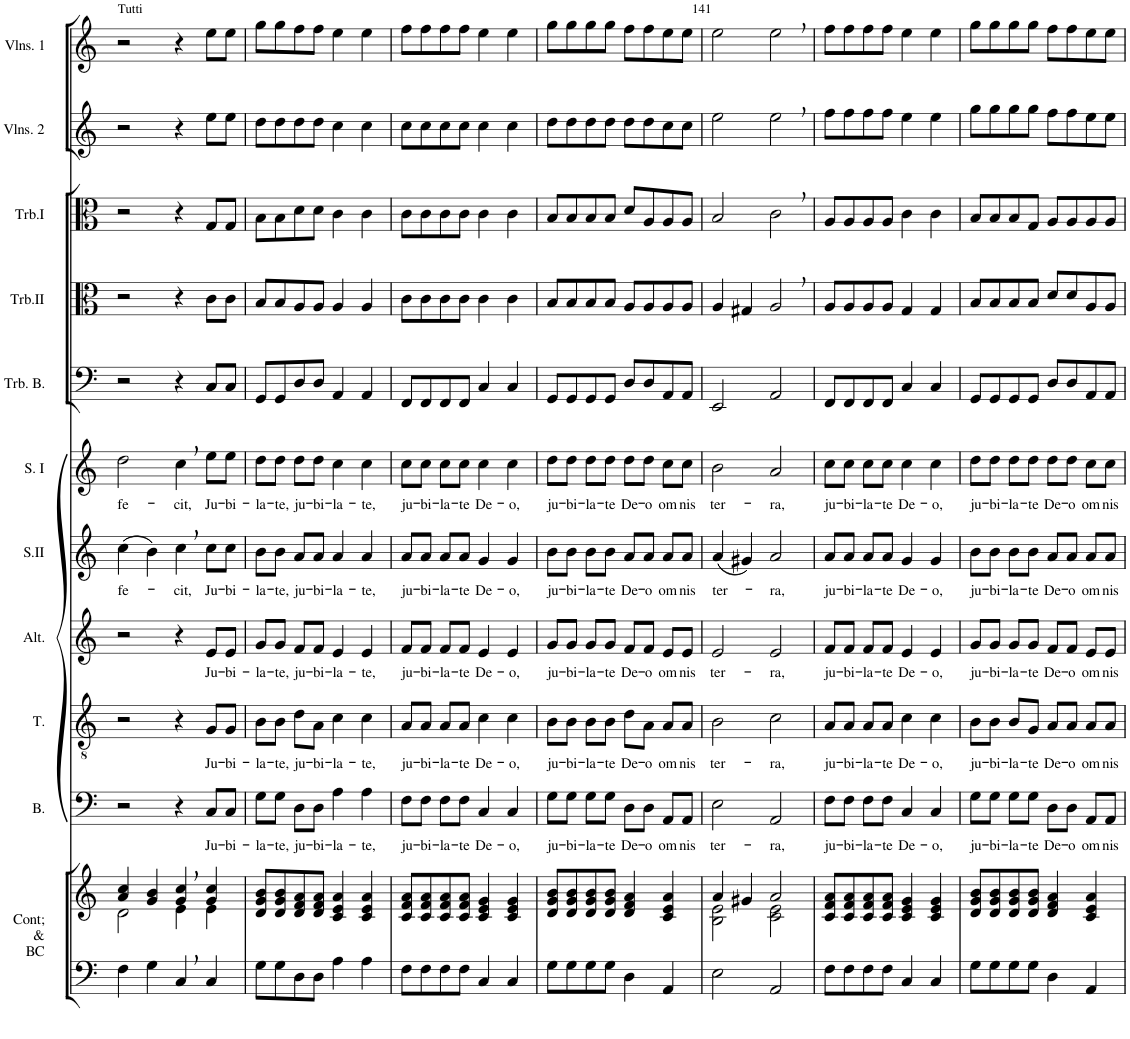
**kern	**kern	**kern	**text	**kern	**text	**kern	**text	**kern	**text	**kern	**text	**kern	**kern	**kern	**kern	**kern
*part11	*part11	*part10	*part10	*part9	*part9	*part8	*part8	*part7	*part7	*part6	*part6	*part5	*part4	*part3	*part2	*part1
*staff12	*staff11	*staff10	*staff10	*staff9	*staff9	*staff8	*staff8	*staff7	*staff7	*staff6	*staff6	*staff5	*staff4	*staff3	*staff2	*staff1
*I"Continuo &amp; Basse Continue	*	*I"Basse	*	*I"Ténor	*	*I"Alto	*	*I"Soprano II	*	*I"Soprane I	*	*I"Trombone Basse	*I"Trombone II	*I"Trombone I	*I"Deuxièmes Violons	*I"Premiers Violons
*I'Cont; &amp; BC	*	*I'B.	*	*I'T.	*	*I'Alt.	*	*I'S.II	*	*I'S. I	*	*I'Trb. B.	*I'Trb.II	*I'Trb.I	*I'Vlns. 2	*I'Vlns. 1
!!LO:PB:g=z
*clefF4	*clefG2	*clefF4	*	*clefGv2	*	*clefG2	*	*clefG2	*	*clefG2	*	*clefF4	*clefC3	*clefC3	*clefG2	*clefG2
*k[]	*k[]	*k[]	*	*k[]	*	*k[]	*	*k[]	*	*k[]	*	*k[]	*k[]	*k[]	*k[]	*k[]
*M4/4	*M4/4	*M4/4	*	*M4/4	*	*M4/4	*	*M4/4	*	*M4/4	*	*M4/4	*M4/4	*M4/4	*M4/4	*M4/4
*met(c)	*met(c)	*met(c)	*	*met(c)	*	*met(c)	*	*met(c)	*	*met(c)	*	*met(c)	*met(c)	*met(c)	*met(c)	*met(c)
=137	=137	=137	=137	=137	=137	=137	=137	=137	=137	=137	=137	=137	=137	=137	=137	=137
*	*^	*	*	*	*	*	*	*	*	*	*	*	*	*	*	*
!	!	!	!	!	!	!	!	!	!	!	!	!	!	!	!	!	!LO:TX:a:t=Tutti
!	!	!	!	!	!	!	!	!	!	!LO:LY:b	!	!LO:LY:b	!	!	!	!	!
4F\	4a/ 4cc/	2d\	2r	.	2r	.	2r	.	(4cc\	fe-	2dd\	fe-	2r	2r	2r	2r	2r
4G\	4g/ 4b/	.	.	.	.	.	.	.	4b\)	.	.	.	.	.	.	.	.
!	!	!	!	!	!	!	!	!	!	!LO:LY:b	!	!LO:LY:b	!	!	!	!	!
4C,/	4g/, 4cc/,	4e\	4r	.	4r	.	4r	.	4cc,\	-cit,	4cc,\	-cit,	4r	4r	4r	4r	4r
!	!	!	!	!LO:LY:b	!	!LO:LY:b	!	!LO:LY:b	!	!LO:LY:b	!	!LO:LY:b	!	!	!	!	!
4C/	4g/ 4cc/	4e\	8C/L	Ju-	8G/L	Ju-	8e/L	Ju-	8cc\L	Ju-	8ee\L	Ju-	8C/L	8c\L	8G/L	8ee\L	8ee\L
!	!	!	!	!LO:LY:b	!	!LO:LY:b	!	!LO:LY:b	!	!LO:LY:b	!	!LO:LY:b	!	!	!	!	!
.	.	.	8C/J	-bi-	8G/J	-bi-	8e/J	-bi-	8cc\J	-bi-	8ee\J	-bi-	8C/J	8c\J	8G/J	8ee\J	8ee\J
*	*v	*v	*	*	*	*	*	*	*	*	*	*	*	*	*	*	*
=138	=138	=138	=138	=138	=138	=138	=138	=138	=138	=138	=138	=138	=138	=138	=138	=138
!	!	!	!LO:LY:b	!	!LO:LY:b	!	!LO:LY:b	!	!LO:LY:b	!	!LO:LY:b	!	!	!	!	!
8G\L	8d/ 8g/ 8b/L	8G\L	-la-	8B\L	-la-	8g/L	-la-	8b\L	-la-	8dd\L	-la-	8GG/L	8B/L	8B\L	8dd\L	8gg\L
!	!	!	!LO:LY:b	!	!LO:LY:b	!	!LO:LY:b	!	!LO:LY:b	!	!LO:LY:b	!	!	!	!	!
8G\	8d/ 8g/ 8b/	8G\J	-te,	8B\J	-te,	8g/J	-te,	8b\J	-te,	8dd\J	-te,	8GG/	8B/	8B\	8dd\	8gg\
!	!	!	!LO:LY:b	!	!LO:LY:b	!	!LO:LY:b	!	!LO:LY:b	!	!LO:LY:b	!	!	!	!	!
8D\	8d/ 8f/ 8a/	8D\L	ju-	8d\L	ju-	8f/L	ju-	8a/L	ju-	8dd\L	ju-	8D/	8A/	8d\	8dd\	8ff\
!	!	!	!LO:LY:b	!	!LO:LY:b	!	!LO:LY:b	!	!LO:LY:b	!	!LO:LY:b	!	!	!	!	!
8D\J	8d/ 8f/ 8a/J	8D\J	-bi-	8A\J	-bi-	8f/J	-bi-	8a/J	-bi-	8dd\J	-bi-	8D/J	8A/J	8d\J	8dd\J	8ff\J
!	!	!	!LO:LY:b	!	!LO:LY:b	!	!LO:LY:b	!	!LO:LY:b	!	!LO:LY:b	!	!	!	!	!
4A\	4c/ 4e/ 4a/	4A\	-la-	4c\	-la-	4e/	-la-	4a/	-la-	4cc\	-la-	4AA/	4A/	4c\	4cc\	4ee\
!	!	!	!LO:LY:b	!	!LO:LY:b	!	!LO:LY:b	!	!LO:LY:b	!	!LO:LY:b	!	!	!	!	!
4A\	4c/ 4e/ 4a/	4A\	-te,	4c\	-te,	4e/	-te,	4a/	-te,	4cc\	-te,	4AA/	4A/	4c\	4cc\	4ee\
=139	=139	=139	=139	=139	=139	=139	=139	=139	=139	=139	=139	=139	=139	=139	=139	=139
!	!	!	!LO:LY:b	!	!LO:LY:b	!	!LO:LY:b	!	!LO:LY:b	!	!LO:LY:b	!	!	!	!	!
8F\L	8c/ 8f/ 8a/L	8F\L	ju-	8A/L	ju-	8f/L	ju-	8a/L	ju-	8cc\L	ju-	8FF/L	8c\L	8c\L	8cc\L	8ff\L
!	!	!	!LO:LY:b	!	!LO:LY:b	!	!LO:LY:b	!	!LO:LY:b	!	!LO:LY:b	!	!	!	!	!
8F\	8c/ 8f/ 8a/	8F\J	-bi-	8A/J	-bi-	8f/J	-bi-	8a/J	-bi-	8cc\J	-bi-	8FF/	8c\	8c\	8cc\	8ff\
!	!	!	!LO:LY:b	!	!LO:LY:b	!	!LO:LY:b	!	!LO:LY:b	!	!LO:LY:b	!	!	!	!	!
8F\	8c/ 8f/ 8a/	8F\L	-la-	8A/L	-la-	8f/L	-la-	8a/L	-la-	8cc\L	-la-	8FF/	8c\	8c\	8cc\	8ff\
!	!	!	!LO:LY:b	!	!LO:LY:b	!	!LO:LY:b	!	!LO:LY:b	!	!LO:LY:b	!	!	!	!	!
8F\J	8c/ 8f/ 8a/J	8F\J	-te	8A/J	-te	8f/J	-te	8a/J	-te	8cc\J	-te	8FF/J	8c\J	8c\J	8cc\J	8ff\J
!	!	!	!LO:LY:b	!	!LO:LY:b	!	!LO:LY:b	!	!LO:LY:b	!	!LO:LY:b	!	!	!	!	!
4C/	4c/ 4e/ 4g/	4C/	De-	4c\	De-	4e/	De-	4g/	De-	4cc\	De-	4C/	4c\	4c\	4cc\	4ee\
!	!	!	!LO:LY:b	!	!LO:LY:b	!	!LO:LY:b	!	!LO:LY:b	!	!LO:LY:b	!	!	!	!	!
4C/	4c/ 4e/ 4g/	4C/	-o,	4c\	-o,	4e/	-o,	4g/	-o,	4cc\	-o,	4C/	4c\	4c\	4cc\	4ee\
=140	=140	=140	=140	=140	=140	=140	=140	=140	=140	=140	=140	=140	=140	=140	=140	=140
!	!	!	!LO:LY:b	!	!LO:LY:b	!	!LO:LY:b	!	!LO:LY:b	!	!LO:LY:b	!	!	!	!	!
8G\L	8d/ 8g/ 8b/L	8G\L	ju-	8B\L	ju-	8g/L	ju-	8b\L	ju-	8dd\L	ju-	8GG/L	8B/L	8B/L	8dd\L	8gg\L
!	!	!	!LO:LY:b	!	!LO:LY:b	!	!LO:LY:b	!	!LO:LY:b	!	!LO:LY:b	!	!	!	!	!
8G\	8d/ 8g/ 8b/	8G\J	-bi-	8B\J	-bi-	8g/J	-bi-	8b\J	-bi-	8dd\J	-bi-	8GG/	8B/	8B/	8dd\	8gg\
!	!	!	!LO:LY:b	!	!LO:LY:b	!	!LO:LY:b	!	!LO:LY:b	!	!LO:LY:b	!	!	!	!	!
8G\	8d/ 8g/ 8b/	8G\L	-la-	8B\L	-la-	8g/L	-la-	8b\L	-la-	8dd\L	-la-	8GG/	8B/	8B/	8dd\	8gg\
!	!	!	!LO:LY:b	!	!LO:LY:b	!	!LO:LY:b	!	!LO:LY:b	!	!LO:LY:b	!	!	!	!	!
8G\J	8d/ 8g/ 8b/J	8G\J	-te	8B\J	-te	8g/J	-te	8b\J	-te	8dd\J	-te	8GG/J	8B/J	8B/J	8dd\J	8gg\J
!	!	!	!LO:LY:b	!	!LO:LY:b	!	!LO:LY:b	!	!LO:LY:b	!	!LO:LY:b	!	!	!	!	!
4D\	4d/ 4f/ 4a/	8D\L	De-	8d\L	De-	8f/L	De-	8a/L	De-	8dd\L	De-	8D/L	8A/L	8d/L	8dd\L	8ff\L
!	!	!	!LO:LY:b	!	!LO:LY:b	!	!LO:LY:b	!	!LO:LY:b	!	!LO:LY:b	!	!	!	!	!
.	.	8D\J	-o	8A\J	-o	8f/J	-o	8a/J	-o	8dd\J	-o	8D/	8A/	8A/	8dd\	8ff\
!	!	!	!LO:LY:b	!	!LO:LY:b	!	!LO:LY:b	!	!LO:LY:b	!	!LO:LY:b	!	!	!	!	!
4AA/	4c/ 4e/ 4a/	8AA/L	om-	8A/L	om-	8e/L	om-	8a/L	om-	8cc\L	om-	8AA/	8A/	8A/	8cc\	8ee\
!	!	!	!LO:LY:b	!	!LO:LY:b	!	!LO:LY:b	!	!LO:LY:b	!	!LO:LY:b	!	!	!	!	!
.	.	8AA/J	-nis	8A/J	-nis	8e/J	-nis	8a/J	-nis	8cc\J	-nis	8AA/J	8A/J	8A/J	8cc\J	8ee\J
=141	=141	=141	=141	=141	=141	=141	=141	=141	=141	=141	=141	=141	=141	=141	=141	=141
*	*^	*	*	*	*	*	*	*	*	*	*	*	*	*	*	*
!	!	!	!	!LO:LY:b	!	!LO:LY:b	!	!LO:LY:b	!	!LO:LY:b	!	!LO:LY:b	!	!	!	!	!
2E\	4a/	2B\ 2e\	2E\	ter-	2B\	ter-	2e/	ter-	(4a/	ter-	2b\	ter-	2EE/	4A/	2B/	2ee\	2ee\
.	4g#X/	.	.	.	.	.	.	.	4g#X/)	.	.	.	.	4G#X/	.	.	.
!	!	!	!	!LO:LY:b	!	!LO:LY:b	!	!LO:LY:b	!	!LO:LY:b	!	!LO:LY:b	!	!	!	!	!
2AA/	2a/	2c\ 2e\	2AA/	-ra,	2c\	-ra,	2e/	-ra,	2a/	-ra,	2a/	-ra,	2AA/	2A,/	2c,\	2ee,\	2ee,\
=142	=142	=142	=142	=142	=142	=142	=142	=142	=142	=142	=142	=142	=142	=142	=142	=142	=142
!	!	!	!	!LO:LY:b	!	!LO:LY:b	!	!LO:LY:b	!	!LO:LY:b	!	!LO:LY:b	!	!	!	!	!
*	*v	*v	*	*	*	*	*	*	*	*	*	*	*	*	*	*	*
8F\L	8c/ 8f/ 8a/L	8F\L	ju-	8A/L	ju-	8f/L	ju-	8a/L	ju-	8cc\L	ju-	8FF/L	8A/L	8A/L	8ff\L	8ff\L
!	!	!	!LO:LY:b	!	!LO:LY:b	!	!LO:LY:b	!	!LO:LY:b	!	!LO:LY:b	!	!	!	!	!
8F\	8c/ 8f/ 8a/	8F\J	-bi-	8A/J	-bi-	8f/J	-bi-	8a/J	-bi-	8cc\J	-bi-	8FF/	8A/	8A/	8ff\	8ff\
!	!	!	!LO:LY:b	!	!LO:LY:b	!	!LO:LY:b	!	!LO:LY:b	!	!LO:LY:b	!	!	!	!	!
8F\	8c/ 8f/ 8a/	8F\L	-la-	8A/L	-la-	8f/L	-la-	8a/L	-la-	8cc\L	-la-	8FF/	8A/	8A/	8ff\	8ff\
!	!	!	!LO:LY:b	!	!LO:LY:b	!	!LO:LY:b	!	!LO:LY:b	!	!LO:LY:b	!	!	!	!	!
8F\J	8c/ 8f/ 8a/J	8F\J	-te	8A/J	-te	8f/J	-te	8a/J	-te	8cc\J	-te	8FF/J	8A/J	8A/J	8ff\J	8ff\J
!	!	!	!LO:LY:b	!	!LO:LY:b	!	!LO:LY:b	!	!LO:LY:b	!	!LO:LY:b	!	!	!	!	!
4C/	4c/ 4e/ 4g/	4C/	De-	4c\	De-	4e/	De-	4g/	De-	4cc\	De-	4C/	4G/	4c\	4ee\	4ee\
!	!	!	!LO:LY:b	!	!LO:LY:b	!	!LO:LY:b	!	!LO:LY:b	!	!LO:LY:b	!	!	!	!	!
4C/	4c/ 4e/ 4g/	4C/	-o,	4c\	-o,	4e/	-o,	4g/	-o,	4cc\	-o,	4C/	4G/	4c\	4ee\	4ee\
=143	=143	=143	=143	=143	=143	=143	=143	=143	=143	=143	=143	=143	=143	=143	=143	=143
!	!	!	!LO:LY:b	!	!LO:LY:b	!	!LO:LY:b	!	!LO:LY:b	!	!LO:LY:b	!	!	!	!	!
8G\L	8d/ 8g/ 8b/L	8G\L	ju-	8B\L	ju-	8g/L	ju-	8b\L	ju-	8dd\L	ju-	8GG/L	8B/L	8B/L	8gg\L	8gg\L
!	!	!	!LO:LY:b	!	!LO:LY:b	!	!LO:LY:b	!	!LO:LY:b	!	!LO:LY:b	!	!	!	!	!
8G\	8d/ 8g/ 8b/	8G\J	-bi-	8B\J	-bi-	8g/J	-bi-	8b\J	-bi-	8dd\J	-bi-	8GG/	8B/	8B/	8gg\	8gg\
!	!	!	!LO:LY:b	!	!LO:LY:b	!	!LO:LY:b	!	!LO:LY:b	!	!LO:LY:b	!	!	!	!	!
8G\	8d/ 8g/ 8b/	8G\L	-la-	8B/L	-la-	8g/L	-la-	8b\L	-la-	8dd\L	-la-	8GG/	8B/	8B/	8gg\	8gg\
!	!	!	!LO:LY:b	!	!LO:LY:b	!	!LO:LY:b	!	!LO:LY:b	!	!LO:LY:b	!	!	!	!	!
8G\J	8d/ 8g/ 8b/J	8G\J	-te	8G/J	-te	8g/J	-te	8b\J	-te	8dd\J	-te	8GG/J	8B/J	8G/J	8gg\J	8gg\J
!	!	!	!LO:LY:b	!	!LO:LY:b	!	!LO:LY:b	!	!LO:LY:b	!	!LO:LY:b	!	!	!	!	!
4D\	4d/ 4f/ 4a/	8D\L	De-	8A/L	De-	8f/L	De-	8a/L	De-	8dd\L	De-	8D/L	8d/L	8A/L	8ff\L	8ff\L
!	!	!	!LO:LY:b	!	!LO:LY:b	!	!LO:LY:b	!	!LO:LY:b	!	!LO:LY:b	!	!	!	!	!
.	.	8D\J	-o	8A/J	-o	8f/J	-o	8a/J	-o	8dd\J	-o	8D/	8d/	8A/	8ff\	8ff\
!	!	!	!LO:LY:b	!	!LO:LY:b	!	!LO:LY:b	!	!LO:LY:b	!	!LO:LY:b	!	!	!	!	!
4AA/	4c/ 4e/ 4a/	8AA/L	om-	8A/L	om-	8e/L	om-	8a/L	om-	8cc\L	om-	8AA/	8A/	8A/	8ee\	8ee\
!	!	!	!LO:LY:b	!	!LO:LY:b	!	!LO:LY:b	!	!LO:LY:b	!	!LO:LY:b	!	!	!	!	!
.	.	8AA/J	-nis	8A/J	-nis	8e/J	-nis	8a/J	-nis	8cc\J	-nis	8AA/J	8A/J	8A/J	8ee\J	8ee\J
=	=	=	=	=	=	=	=	=	=	=	=	=	=	=	=	=
*-	*-	*-	*-	*-	*-	*-	*-	*-	*-	*-	*-	*-	*-	*-	*-	*-
